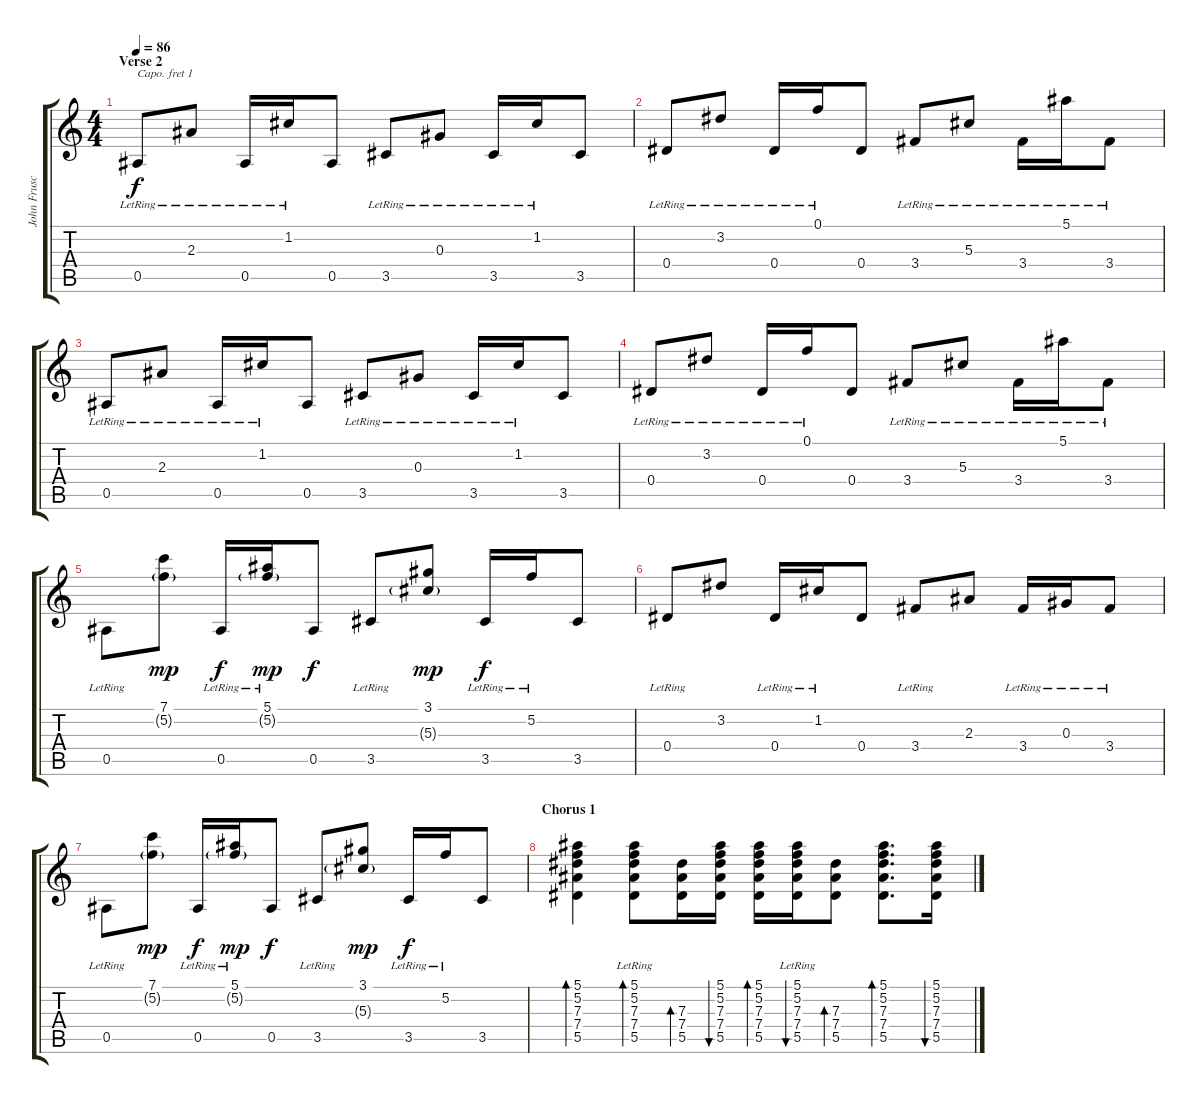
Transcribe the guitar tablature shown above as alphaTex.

\track ("John Frusciante (Guitar 1)" "John Frusc") {instrument acousticguitarnylon}
\staff {score tabs}
\capo 1
\tuning (E4 B3 G3 D3 A2 E2) {hide}
\ts (4 4)
\section ("" "Verse 2")
\tempo 86
\clef g2
\ks c
0.5{lr}.8{dy f} 2.3{lr}.8 0.5{lr}.16 1.2{lr}.16 0.5.8 3.5{lr}.8 0.3{lr}.8 3.5{lr}.16 1.2{lr}.16 3.5.8 |
0.4{lr}.8 3.2{lr}.8 0.4{lr}.16 0.1{lr}.16 0.4.8 3.4{lr}.8 5.3{lr}.8 3.4{lr}.16 5.1{lr}.16 3.4{lr}.8 |
0.5{lr}.8 2.3{lr}.8 0.5{lr}.16 1.2{lr}.16 0.5.8 3.5{lr}.8 0.3{lr}.8 3.5{lr}.16 1.2{lr}.16 3.5.8 |
0.4{lr}.8 3.2{lr}.8 0.4{lr}.16 0.1{lr}.16 0.4.8 3.4{lr}.8 5.3{lr}.8 3.4{lr}.16 5.1{lr}.16 3.4{lr}.8 |
0.5{lr}.8 (7.1 5.2{g}).8{dy mp} 0.5{lr}.16{dy f} (5.1{lr} 5.2{g lr}).16{dy mp} 0.5.8{dy f} 3.5{lr}.8 (3.1 5.3{g}).8{dy mp} 3.5{lr}.16{dy f} 5.2{lr}.16 3.5.8 |
0.4{lr}.8 3.2.8 0.4{lr}.16 1.2{lr}.16 0.4.8 3.4{lr}.8 2.3.8 3.4{lr}.16 0.3{lr}.16 3.4{lr}.8 |
0.5{lr}.8 (7.1 5.2{g}).8{dy mp} 0.5{lr}.16{dy f} (5.1{lr} 5.2{g lr}).16{dy mp} 0.5.8{dy f} 3.5{lr}.8 (3.1 5.3{g}).8{dy mp} 3.5{lr}.16{dy f} 5.2{lr}.16 3.5.8 |
\section ("" "Chorus 1")
(5.1 5.2 7.3 7.4 5.5).4{bd 30} (5.1{lr} 5.2{lr} 7.3 7.4 5.5).8{bd 30} (7.3 7.4 5.5).16{bd 30} (5.1 5.2 7.3 7.4 5.5).16{bu 30} (5.1 5.2 7.3 7.4 5.5).16{bd 30} (5.1{lr} 5.2{lr} 7.3 7.4 5.5).16{bu 30} (7.3 7.4 5.5).8{bd 30} (5.1 5.2 7.3 7.4 5.5).8{d bd 30} (5.1 5.2 7.3 7.4 5.5).16{bu 30}
